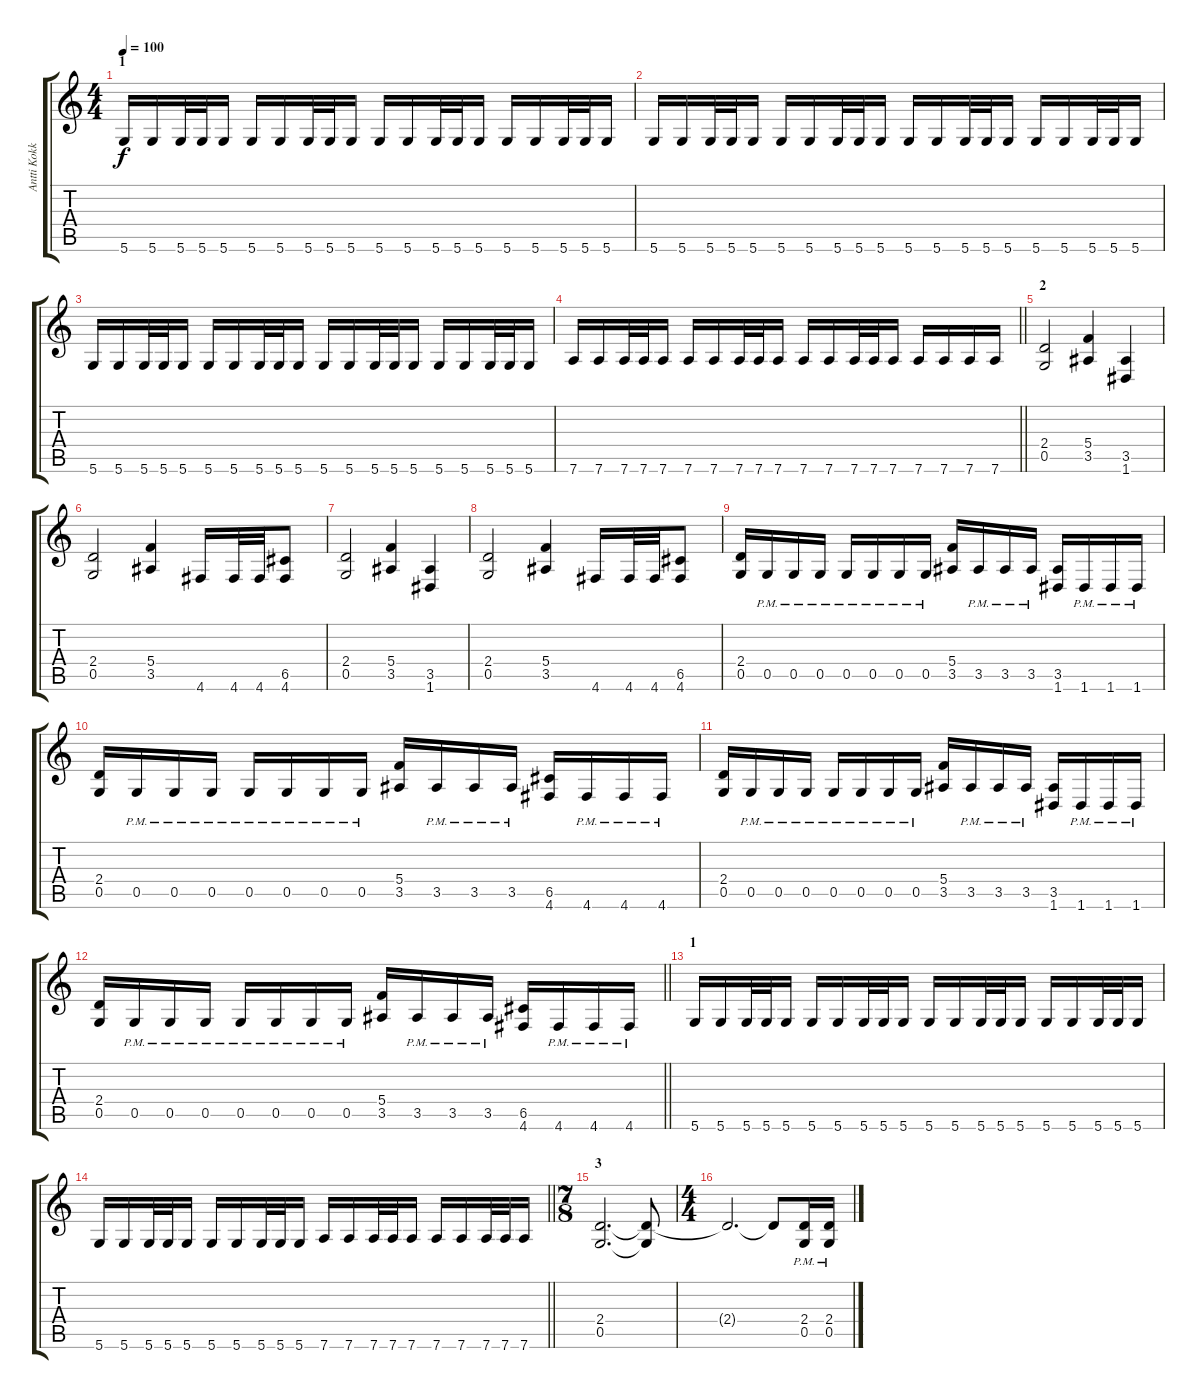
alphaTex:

\track ("Antti Kokko" "Antti Kokk") {instrument distortionguitar}
\staff {score tabs}
\tuning (D4 A3 F3 C3 G2 D2) {hide}
\ts (4 4)
\section ("" "1")
\tempo 100
\clef g2
\ks c
5.6.16{dy f instrument distortionguitar} 5.6.16 5.6.32 5.6.32 5.6.16 5.6.16 5.6.16 5.6.32 5.6.32 5.6.16 5.6.16 5.6.16 5.6.32 5.6.32 5.6.16 5.6.16 5.6.16 5.6.32 5.6.32 5.6.16 |
5.6.16 5.6.16 5.6.32 5.6.32 5.6.16 5.6.16 5.6.16 5.6.32 5.6.32 5.6.16 5.6.16 5.6.16 5.6.32 5.6.32 5.6.16 5.6.16 5.6.16 5.6.32 5.6.32 5.6.16 |
5.6.16 5.6.16 5.6.32 5.6.32 5.6.16 5.6.16 5.6.16 5.6.32 5.6.32 5.6.16 5.6.16 5.6.16 5.6.32 5.6.32 5.6.16 5.6.16 5.6.16 5.6.32 5.6.32 5.6.16 |
\barLineRight lightlight
7.6.16 7.6.16 7.6.32 7.6.32 7.6.16 7.6.16 7.6.16 7.6.32 7.6.32 7.6.16 7.6.16 7.6.16 7.6.32 7.6.32 7.6.16 7.6.16 7.6.16 7.6.16 7.6.16 |
\section ("" "2")
(2.4 0.5).2 (5.4 3.5).4 (3.5 1.6).4 |
(2.4 0.5).2 (5.4 3.5).4 4.6.16 4.6.32 4.6.32 (6.5 4.6).8 |
(2.4 0.5).2 (5.4 3.5).4 (3.5 1.6).4 |
(2.4 0.5).2 (5.4 3.5).4 4.6.16 4.6.32 4.6.32 (6.5 4.6).8 |
(2.4 0.5).16 0.5{pm}.16 0.5{pm}.16 0.5{pm}.16 0.5{pm}.16 0.5{pm}.16 0.5{pm}.16 0.5{pm}.16 (5.4 3.5).16 3.5{pm}.16 3.5{pm}.16 3.5{pm}.16 (3.5 1.6).16 1.6{pm}.16 1.6{pm}.16 1.6{pm}.16 |
(2.4 0.5).16 0.5{pm}.16 0.5{pm}.16 0.5{pm}.16 0.5{pm}.16 0.5{pm}.16 0.5{pm}.16 0.5{pm}.16 (5.4 3.5).16 3.5{pm}.16 3.5{pm}.16 3.5{pm}.16 (6.5 4.6).16 4.6{pm}.16 4.6{pm}.16 4.6{pm}.16 |
(2.4 0.5).16 0.5{pm}.16 0.5{pm}.16 0.5{pm}.16 0.5{pm}.16 0.5{pm}.16 0.5{pm}.16 0.5{pm}.16 (5.4 3.5).16 3.5{pm}.16 3.5{pm}.16 3.5{pm}.16 (3.5 1.6).16 1.6{pm}.16 1.6{pm}.16 1.6{pm}.16 |
\barLineRight lightlight
(2.4 0.5).16 0.5{pm}.16 0.5{pm}.16 0.5{pm}.16 0.5{pm}.16 0.5{pm}.16 0.5{pm}.16 0.5{pm}.16 (5.4 3.5).16 3.5{pm}.16 3.5{pm}.16 3.5{pm}.16 (6.5 4.6).16 4.6{pm}.16 4.6{pm}.16 4.6{pm}.16 |
\section ("" "1")
5.6.16 5.6.16 5.6.32 5.6.32 5.6.16 5.6.16 5.6.16 5.6.32 5.6.32 5.6.16 5.6.16 5.6.16 5.6.32 5.6.32 5.6.16 5.6.16 5.6.16 5.6.32 5.6.32 5.6.16 |
\barLineRight lightlight
5.6.16 5.6.16 5.6.32 5.6.32 5.6.16 5.6.16 5.6.16 5.6.32 5.6.32 5.6.16 7.6.16 7.6.16 7.6.32 7.6.32 7.6.16 7.6.16 7.6.16 7.6.32 7.6.32 7.6.16 |
\ts (7 8)
\section ("" "3")
(2.4 0.5).2{d} (2.4{t} 0.5{t}).8 |
\ts (4 4)
2.4{t}.2{d} 2.4{t}.8 (2.4{pm} 0.5{pm}).16 (2.4{pm} 0.5{pm}).16
